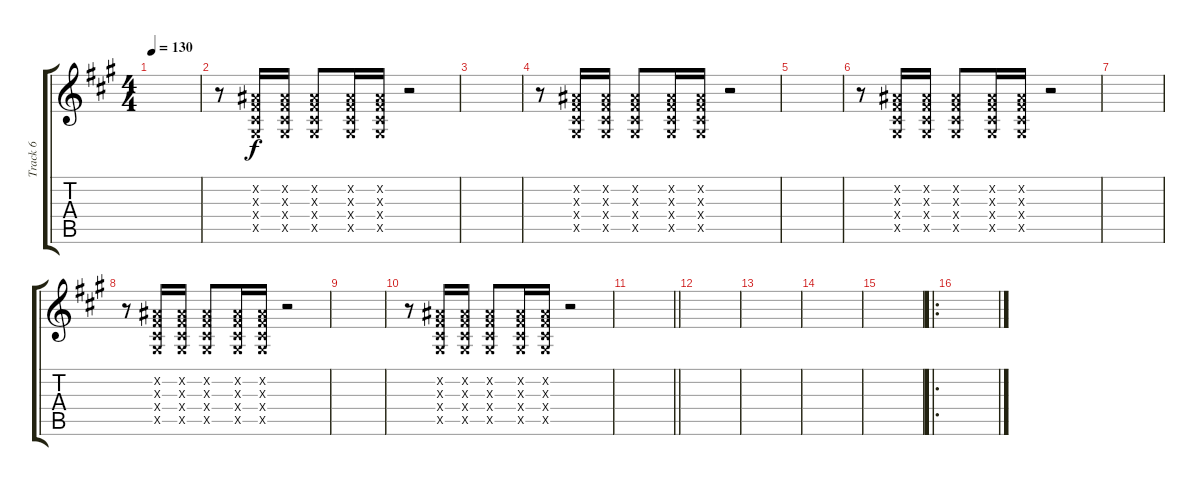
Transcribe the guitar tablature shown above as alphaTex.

\track ("Track 6" "Track 6") {instrument overdrivenguitar}
\staff {score tabs}
\tuning (Eb4 Bb3 Gb3 Db3 Ab2 Eb2) {hide}
\ts (4 4)
\tempo 130
\clef g2
\ks a
|
r.8 (0.2{x} 0.3{x} 0.4{x} 0.5{x}).16 (0.2{x} 0.3{x} 0.4{x} 0.5{x}).16 (0.2{x} 0.3{x} 0.4{x} 0.5{x}).8 (0.2{x} 0.3{x} 0.4{x} 0.5{x}).16 (0.2{x} 0.3{x} 0.4{x} 0.5{x}).16 r.2 |
|
r.8 (0.2{x} 0.3{x} 0.4{x} 0.5{x}).16 (0.2{x} 0.3{x} 0.4{x} 0.5{x}).16 (0.2{x} 0.3{x} 0.4{x} 0.5{x}).8 (0.2{x} 0.3{x} 0.4{x} 0.5{x}).16 (0.2{x} 0.3{x} 0.4{x} 0.5{x}).16 r.2 |
|
r.8 (0.2{x} 0.3{x} 0.4{x} 0.5{x}).16 (0.2{x} 0.3{x} 0.4{x} 0.5{x}).16 (0.2{x} 0.3{x} 0.4{x} 0.5{x}).8 (0.2{x} 0.3{x} 0.4{x} 0.5{x}).16 (0.2{x} 0.3{x} 0.4{x} 0.5{x}).16 r.2 |
|
r.8 (0.2{x} 0.3{x} 0.4{x} 0.5{x}).16 (0.2{x} 0.3{x} 0.4{x} 0.5{x}).16 (0.2{x} 0.3{x} 0.4{x} 0.5{x}).8 (0.2{x} 0.3{x} 0.4{x} 0.5{x}).16 (0.2{x} 0.3{x} 0.4{x} 0.5{x}).16 r.2 |
|
r.8 (0.2{x} 0.3{x} 0.4{x} 0.5{x}).16 (0.2{x} 0.3{x} 0.4{x} 0.5{x}).16 (0.2{x} 0.3{x} 0.4{x} 0.5{x}).8 (0.2{x} 0.3{x} 0.4{x} 0.5{x}).16 (0.2{x} 0.3{x} 0.4{x} 0.5{x}).16 r.2 |
\barLineRight lightlight
|
|
|
|
|
\ro
